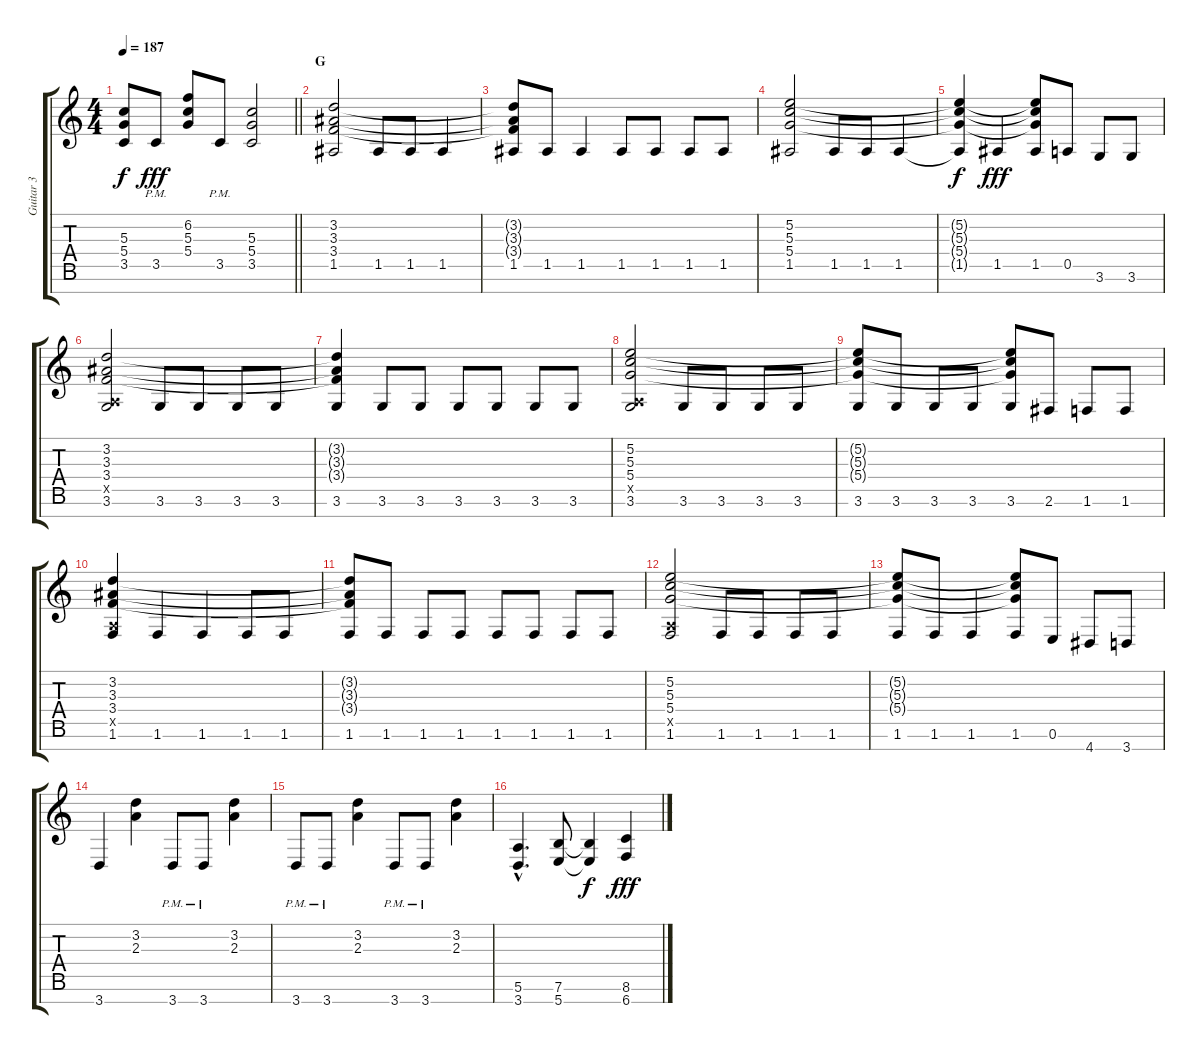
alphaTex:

\track ("Guitar 3" "Guitar 3") {instrument distortionguitar}
\staff {score tabs}
\tuning (E4 B3 G3 D3 A2 E2 B1) {hide}
\ts (4 4)
\tempo 187
\clef g2
\barLineRight lightlight
\ks c
(5.3{t} 5.4{t} 3.5{t}).8{dy f} 3.5{pm}.8{dy fff} (6.2 5.3 5.4).8 3.5{pm}.8 (5.3 5.4 3.5).2 |
\section ("" "G")
(3.2 3.3 3.4 1.5).2 1.5.8 1.5.8 1.5.4 |
(3.2{t} 3.3{t} 3.4{t} 1.5).8 1.5.8 1.5.4 1.5.8 1.5.8 1.5.8 1.5.8 |
(5.2 5.3 5.4 1.5).2 1.5.8 1.5.8 1.5.4 |
(5.2{t} 5.3{t} 5.4{t} 1.5{t}).4{dy f} 1.5.4{dy fff} (5.2{t} 5.3{t} 5.4{t} 1.5).8 0.5.8 3.6.8 3.6.8 |
(3.2 3.3 3.4 0.5{x} 3.6).2 3.6.8 3.6.8 3.6.8 3.6.8 |
(3.2{t} 3.3{t} 3.4{t} 3.6).4 3.6.8 3.6.8 3.6.8 3.6.8 3.6.8 3.6.8 |
(5.2 5.3 5.4 0.5{x} 3.6).2 3.6.8 3.6.8 3.6.8 3.6.8 |
(5.2{t} 5.3{t} 5.4{t} 3.6).8 3.6.8 3.6.8 3.6.8 (5.2{t} 5.3{t} 5.4{t} 3.6).8 2.6.8 1.6.8 1.6.8 |
(3.2 3.3 3.4 0.5{x} 1.6).4 1.6.4 1.6.4 1.6.8 1.6.8 |
(3.2{t} 3.3{t} 3.4{t} 1.6).8 1.6.8 1.6.8 1.6.8 1.6.8 1.6.8 1.6.8 1.6.8 |
(5.2 5.3 5.4 0.5{x} 1.6).2 1.6.8 1.6.8 1.6.8 1.6.8 |
(5.2{t} 5.3{t} 5.4{t} 1.6).8 1.6.8 1.6.4 (5.2{t} 5.3{t} 5.4{t} 1.6).8 0.6.8 4.7.8 3.7.8 |
3.7.4 (3.2 2.3).4 3.7{pm}.8 3.7{pm}.8 (3.2 2.3).4 |
3.7{pm}.8 3.7{pm}.8 (3.2 2.3).4 3.7{pm}.8 3.7{pm}.8 (3.2 2.3).4 |
(5.6{hac} 3.7{hac}).4{d} (7.6 5.7).8 (7.6{t} 5.7{t}).4{dy f} (8.6 6.7).4{dy fff}
